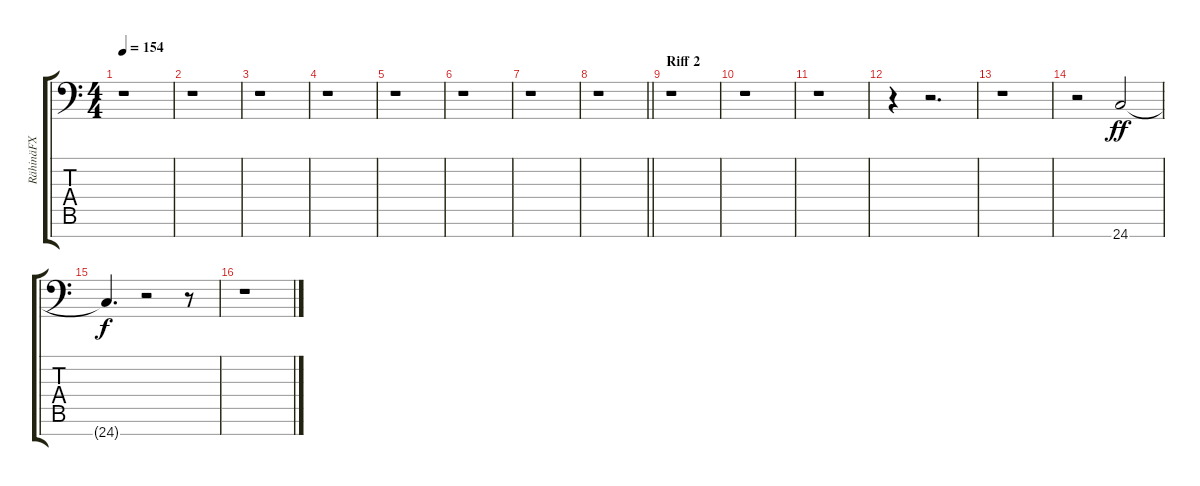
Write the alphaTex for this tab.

\track ("RähinäFX" "RähinäFX") {instrument gunshot}
\staff {score tabs}
\tuning (E4 B3 G3 D3 A2 E2 C-1) {hide}
\ts (4 4)
\tempo 154
\clef f4
\ks c
r.1{dy f} |
r.1 |
r.1 |
r.1 |
r.1 |
r.1 |
r.1 |
\barLineRight lightlight
r.1 |
\section ("" "Riff 2")
r.1 |
r.1 |
r.1 |
r.4 r.2{d} |
r.1 |
r.2 24.7.2{dy ff} |
24.7{t}.4{d dy f} r.2 r.8 |
r.1
